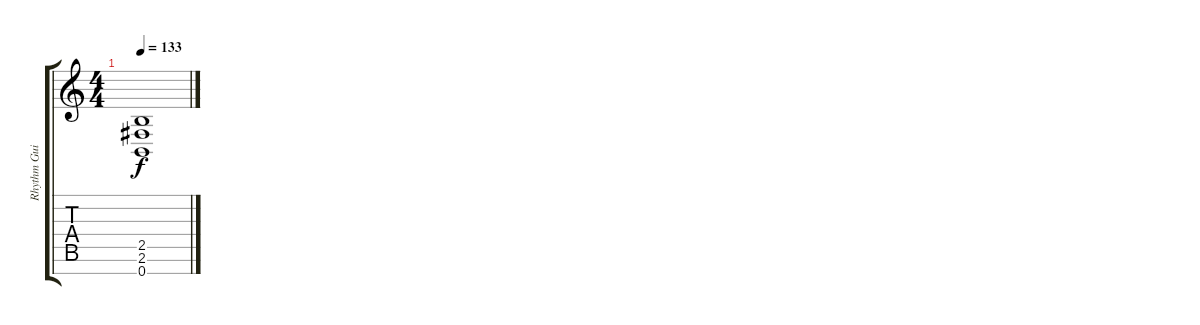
\track ("Rhythm Guitar" "Rhythm Gui") {instrument overdrivenguitar}
\staff {score tabs}
\tuning (E4 B3 G3 D3 A2 E2 B1) {hide}
\ts (4 4)
\tempo 133
\clef g2
\ks c
(2.5 2.6 0.7).1{dy f}
